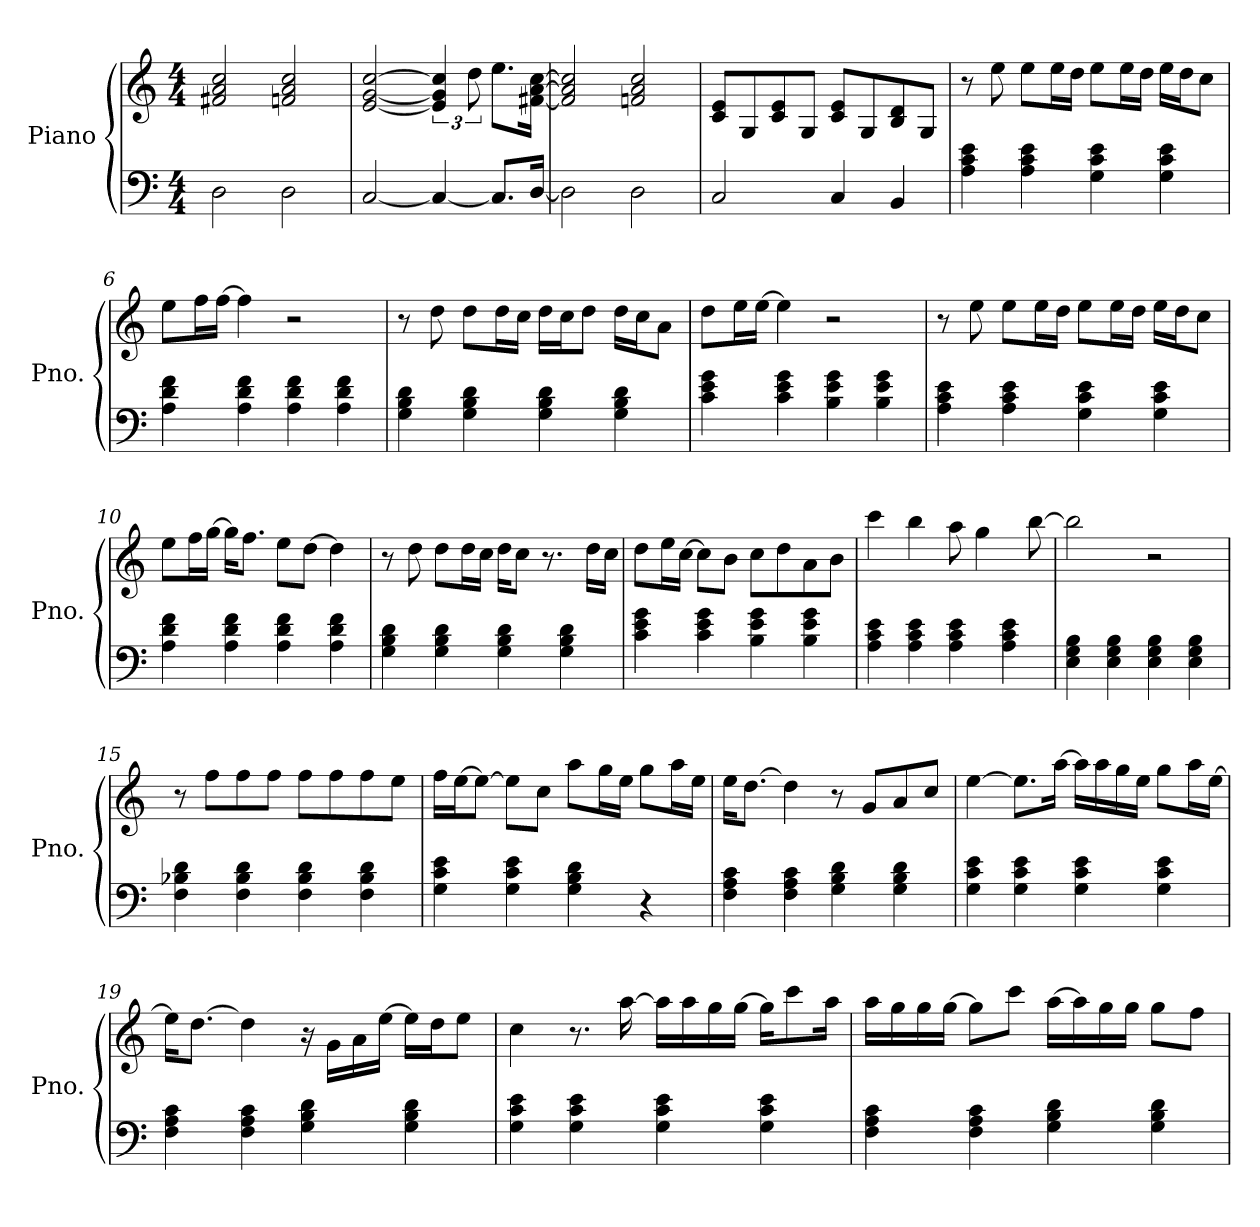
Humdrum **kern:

**kern	**kern
*part1	*part1
*staff2	*staff1
*I"Piano	*
*I'Pno.	*
*clefF4	*clefG2
*k[]	*k[]
*M4/4	*M4/4
*MM90	*MM90
=1	=1
2D\	2f#X/ 2a/ 2cc/
2D\	2fn/ 2a/ 2cc/
=2	=2
[2C/	[2e/ [2g/ [2cc/
4C/_	6e/] 6g/] 6cc/]
.	12dd\
8.C/L]	8.ee\L
[16D/Jk	[16f#X\ [16a\ [16cc\Jk
=3	=3
2D\]	2f#/] 2a/] 2cc/]
2D\	2fn/ 2a/ 2cc/
=4	=4
2C/	8c/ 8e/L
.	8G/
.	8c/ 8e/
.	8G/J
4C/	8c/ 8e/L
.	8G/
4BB/	8B/ 8d/
.	8G/J
=5	=5
4A\ 4c\ 4e\	8r
.	8ee\
4A\ 4c\ 4e\	8ee\L
.	16ee\L
.	16dd\JJ
4G\ 4c\ 4e\	8ee\L
.	16ee\L
.	16dd\JJ
4G\ 4c\ 4e\	16ee\LL
.	16dd\J
.	8cc\J
=6	=6
4A\ 4d\ 4f\	8ee\L
.	16ff\L
.	[16ff\JJ
4A\ 4d\ 4f\	4ff\]
4A\ 4d\ 4f\	2r
4A\ 4d\ 4f\	.
!!LO:LB:g=z
=7	=7
4G\ 4B\ 4d\	8r
.	8dd\
4G\ 4B\ 4d\	8dd\L
.	16dd\L
.	16cc\JJ
4G\ 4B\ 4d\	16dd\LL
.	16cc\J
.	8dd\J
4G\ 4B\ 4d\	16dd\LL
.	16cc\J
.	8a\J
=8	=8
4c\ 4e\ 4g\	8dd\L
.	16ee\L
.	[16ee\JJ
4c\ 4e\ 4g\	4ee\]
4B\ 4e\ 4g\	2r
4B\ 4e\ 4g\	.
=9	=9
4A\ 4c\ 4e\	8r
.	8ee\
4A\ 4c\ 4e\	8ee\L
.	16ee\L
.	16dd\JJ
4G\ 4c\ 4e\	8ee\L
.	16ee\L
.	16dd\JJ
4G\ 4c\ 4e\	16ee\LL
.	16dd\J
.	8cc\J
=10	=10
4A\ 4d\ 4f\	8ee\L
.	16ff\L
.	[16gg\JJ
4A\ 4d\ 4f\	16gg\KL]
.	8.ff\J
4A\ 4d\ 4f\	8ee\L
.	[8dd\J
4A\ 4d\ 4f\	4dd\]
!!LO:LB:g=z
=11	=11
4G\ 4B\ 4d\	8r
.	8dd\
4G\ 4B\ 4d\	8dd\L
.	16dd\L
.	16cc\JJ
4G\ 4B\ 4d\	16dd\KL
.	8cc\J
.	8.r
4G\ 4B\ 4d\	.
.	16dd\LL
.	16cc\JJ
=12	=12
4c\ 4e\ 4g\	8dd\L
.	16ee\L
.	[16cc\JJ
4c\ 4e\ 4g\	8cc\L]
.	8b\J
4B\ 4e\ 4g\	8cc\L
.	8dd\
4B\ 4e\ 4g\	8a\
.	8b\J
=13	=13
4A\ 4c\ 4e\	4ccc\
4A\ 4c\ 4e\	4bb\
4A\ 4c\ 4e\	8aa\
.	4gg\
4A\ 4c\ 4e\	.
.	[8bb\
=14	=14
4E\ 4G\ 4B\	2bb\]
4E\ 4G\ 4B\	.
4E\ 4G\ 4B\	2r
4E\ 4G\ 4B\	.
=15	=15
4F\ 4B-X\ 4d\	8r
.	8ff\L
4F\ 4B-\ 4d\	8ff\
.	8ff\J
4F\ 4B-\ 4d\	8ff\L
.	8ff\
4F\ 4B-\ 4d\	8ff\
.	8ee\J
!!LO:LB:g=z
=16	=16
4G\ 4c\ 4e\	16ff\LL
.	[16ee\J
.	8ee\J_
4G\ 4c\ 4e\	8ee\L]
.	8cc\J
4G\ 4B\ 4d\	8aa\L
.	16gg\L
.	16ee\JJ
4r	8gg\L
.	16aa\L
.	16ee\JJ
=17	=17
4F\ 4A\ 4c\	16ee\KL
.	[8.dd\J
4F\ 4A\ 4c\	4dd\]
4G\ 4B\ 4d\	8r
.	8g/L
4G\ 4B\ 4d\	8a/
.	8cc/J
=18	=18
4G\ 4c\ 4e\	[4ee\
4G\ 4c\ 4e\	8.ee\L]
.	[16aa\Jk
4G\ 4c\ 4e\	16aa\LL]
.	16aa\
.	16gg\
.	16ee\JJ
4G\ 4c\ 4e\	8gg\L
.	16aa\L
.	[16ee\JJ
=19	=19
4F\ 4A\ 4c\	16ee\KL]
.	[8.dd\J
4F\ 4A\ 4c\	4dd\]
4G\ 4B\ 4d\	16r
.	16g\LL
.	16a\
.	[16ee\JJ
4G\ 4B\ 4d\	16ee\LL]
.	16dd\J
.	8ee\J
!!LO:LB:g=z
=20	=20
4G\ 4c\ 4e\	4cc\
4G\ 4c\ 4e\	8.r
.	[16aa\
4G\ 4c\ 4e\	16aa\LL]
.	16aa\
.	16gg\
.	[16gg\JJ
4G\ 4c\ 4e\	16gg\KL]
.	8ccc\
.	16aa\Jk
=21	=21
4F\ 4A\ 4c\	16aa\LL
.	16gg\
.	16gg\
.	[16gg\JJ
4F\ 4A\ 4c\	8gg\L]
.	8ccc\J
4G\ 4B\ 4d\	[16aa\LL
.	16aa\]
.	16gg\
.	16gg\JJ
4G\ 4B\ 4d\	8gg\L
.	8ff\J
=	=
*-	*-
